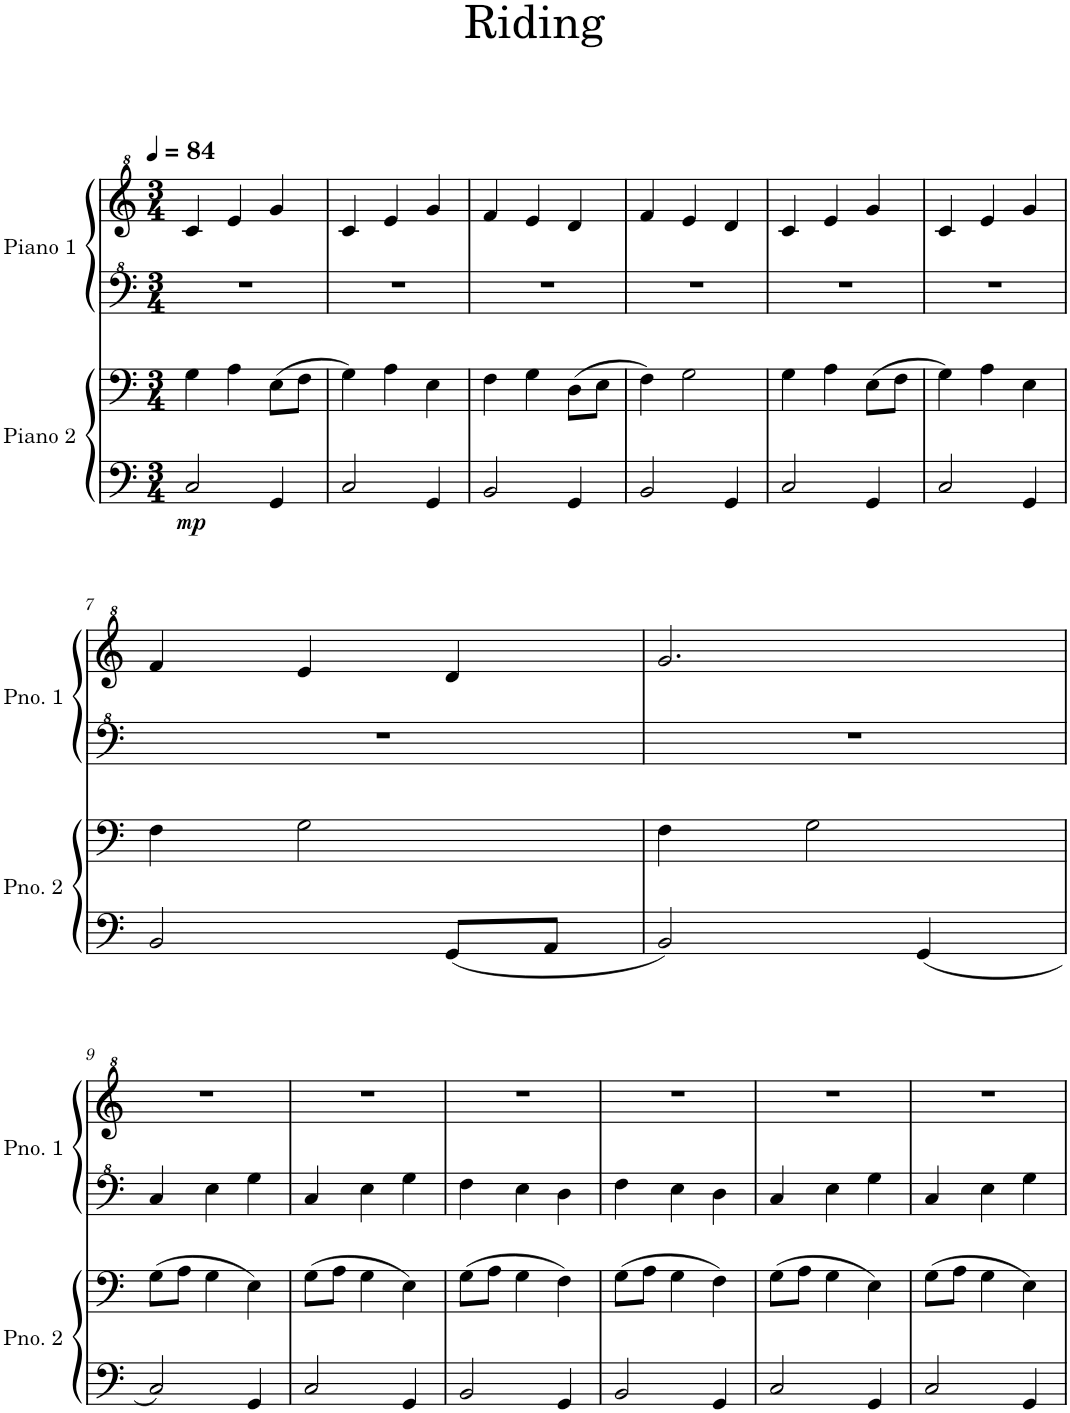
**kern	**kern	**dynam	**kern	**kern
*part2	*part2	*part2	*part1	*part1
*staff4	*staff3	*staff3/4	*staff2	*staff1
*I"Piano 2	*	*	*I"Piano 1	*
*I'Pno. 2	*	*	*I'Pno. 1	*
*clefF4	*clefF4	*	*clefF^4	*clefG^2
*k[]	*k[]	*	*k[]	*k[]
*M3/4	*M3/4	*	*M3/4	*M3/4
*MM84	*MM84	*	*MM84	*MM84
=1	=1	=1	=1	=1
!	!	!LO:DY:b=2	!	!
2C/	4G\	mp	2.r	4cc/
.	4A\	.	.	4ee/
4GG/	(8E\L	.	.	4gg/
.	8F\J	.	.	.
=2	=2	=2	=2	=2
2C/	4G\)	.	2.r	4cc/
.	4A\	.	.	4ee/
4GG/	4E\	.	.	4gg/
=3	=3	=3	=3	=3
2BB/	4F\	.	2.r	4ff/
.	4G\	.	.	4ee/
4GG/	(8D\L	.	.	4dd/
.	8E\J	.	.	.
=4	=4	=4	=4	=4
2BB/	4F\)	.	2.r	4ff/
.	2G\	.	.	4ee/
4GG/	.	.	.	4dd/
=5	=5	=5	=5	=5
2C/	4G\	.	2.r	4cc/
.	4A\	.	.	4ee/
4GG/	(8E\L	.	.	4gg/
.	8F\J	.	.	.
=6	=6	=6	=6	=6
2C/	4G\)	.	2.r	4cc/
.	4A\	.	.	4ee/
4GG/	4E\	.	.	4gg/
!!LO:LB:g=z
=7	=7	=7	=7	=7
2BB/	4F\	.	2.r	4ff/
.	2G\	.	.	4ee/
8GG/L	.	.	.	4dd/
8AA/J	.	.	.	.
=8	=8	=8	=8	=8
2BB/	4F\	.	2.r	2.gg/
.	2G\	.	.	.
4GG/	.	.	.	.
!!LO:LB:g=z
=9	=9	=9	=9	=9
2C/	(8G\L	.	4c/	2.r
.	8A\J	.	.	.
.	4G\	.	4e\	.
4GG/	4E\)	.	4g\	.
=10	=10	=10	=10	=10
2C/	(8G\L	.	4c/	2.r
.	8A\J	.	.	.
.	4G\	.	4e\	.
4GG/	4E\)	.	4g\	.
=11	=11	=11	=11	=11
2BB/	(8G\L	.	4f\	2.r
.	8A\J	.	.	.
.	4G\	.	4e\	.
4GG/	4F\)	.	4d\	.
=12	=12	=12	=12	=12
2BB/	(8G\L	.	4f\	2.r
.	8A\J	.	.	.
.	4G\	.	4e\	.
4GG/	4F\)	.	4d\	.
=13	=13	=13	=13	=13
2C/	(8G\L	.	4c/	2.r
.	8A\J	.	.	.
.	4G\	.	4e\	.
4GG/	4E\)	.	4g\	.
=14	=14	=14	=14	=14
2C/	(8G\L	.	4c/	2.r
.	8A\J	.	.	.
.	4G\	.	4e\	.
4GG/	4E\)	.	4g\	.
=	=	=	=	=
*-	*-	*-	*-	*-
